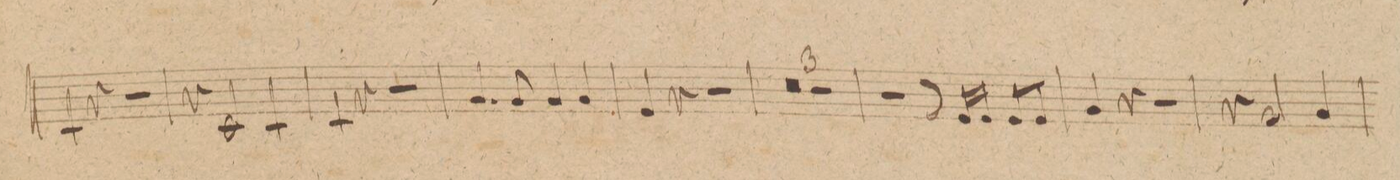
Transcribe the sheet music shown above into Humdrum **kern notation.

**kern	**dynam
*I"Trompetto 2do in A.	*
*clefG2	*
*k[f#c#g#]	*
*met(c)	*
*M4/4	*
4A/	.
4r	.
2r	.
=155	=155
4r	.
2A/	.
4A/	.
=156	=156
4A/	.
4r	.
2r	.
=157	=157
4.e/	.
8e/	.
4e/	.
4e/	.
=158	=158
4c#/	.
4r	.
2r	.
=159	=159
0r	.
=160	=160
=161	=161
1r	.
=162	=162
2r	.
8r	.
16c#/LL	.
16c#/JJ	.
8c#/L	.
8c#/J	.
=163	=163
4e/	.
4r	.
2r	.
=164	=164
4r	.
2e/	.
4e/	.
=165	=165
*-	*-
